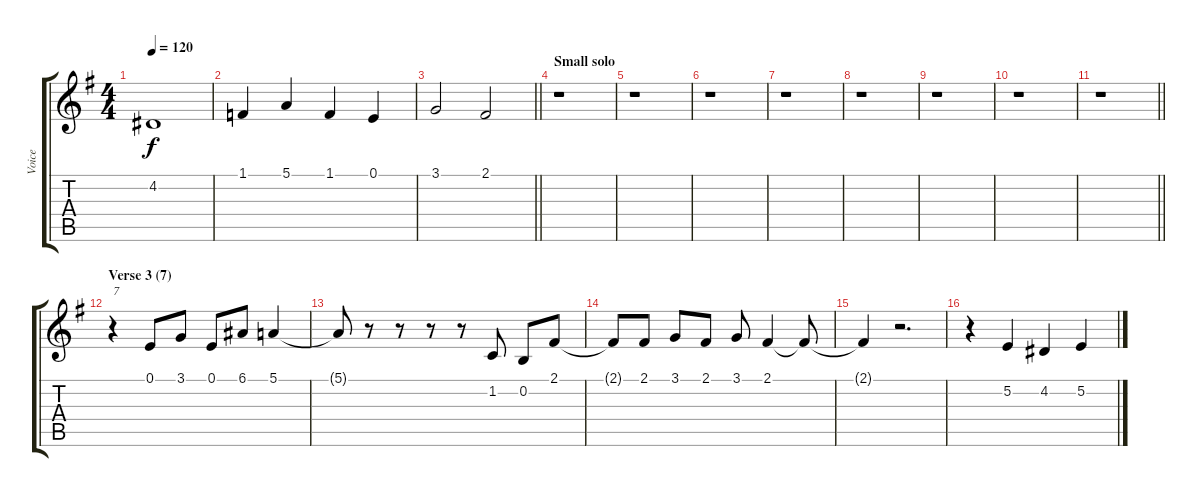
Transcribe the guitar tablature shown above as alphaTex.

\track ("Voice" "Voice") {instrument flute}
\staff {score tabs}
\tuning (E4 B3 G3 D3 A2 E2) {hide}
\ts (4 4)
\tempo 120
\clef g2
\ks eminor
4.2.1{dy f} |
1.1.4 5.1.4 1.1.4 0.1.4 |
\barLineRight lightlight
3.1.2 2.1.2 |
\section ("" "Small solo")
r.1 |
r.1 |
r.1 |
r.1 |
r.1 |
r.1 |
r.1 |
\barLineRight lightlight
r.1 |
\section ("" "Verse 3 (7)")
r.4{txt "7" volume 16 instrument oboe} 0.1.8 3.1.8 0.1.8 6.1.8 5.1.4 |
5.1{t}.8 r.8 r.8 r.8 r.8 1.2.8 0.2.8 2.1.8 |
2.1{t}.8 2.1.8 3.1.8 2.1.8 3.1.8 2.1.4 2.1{t}.8 |
2.1{t}.4 r.2{d} |
r.4{volume 16 instrument oboe} 5.2.4 4.2.4 5.2.4
